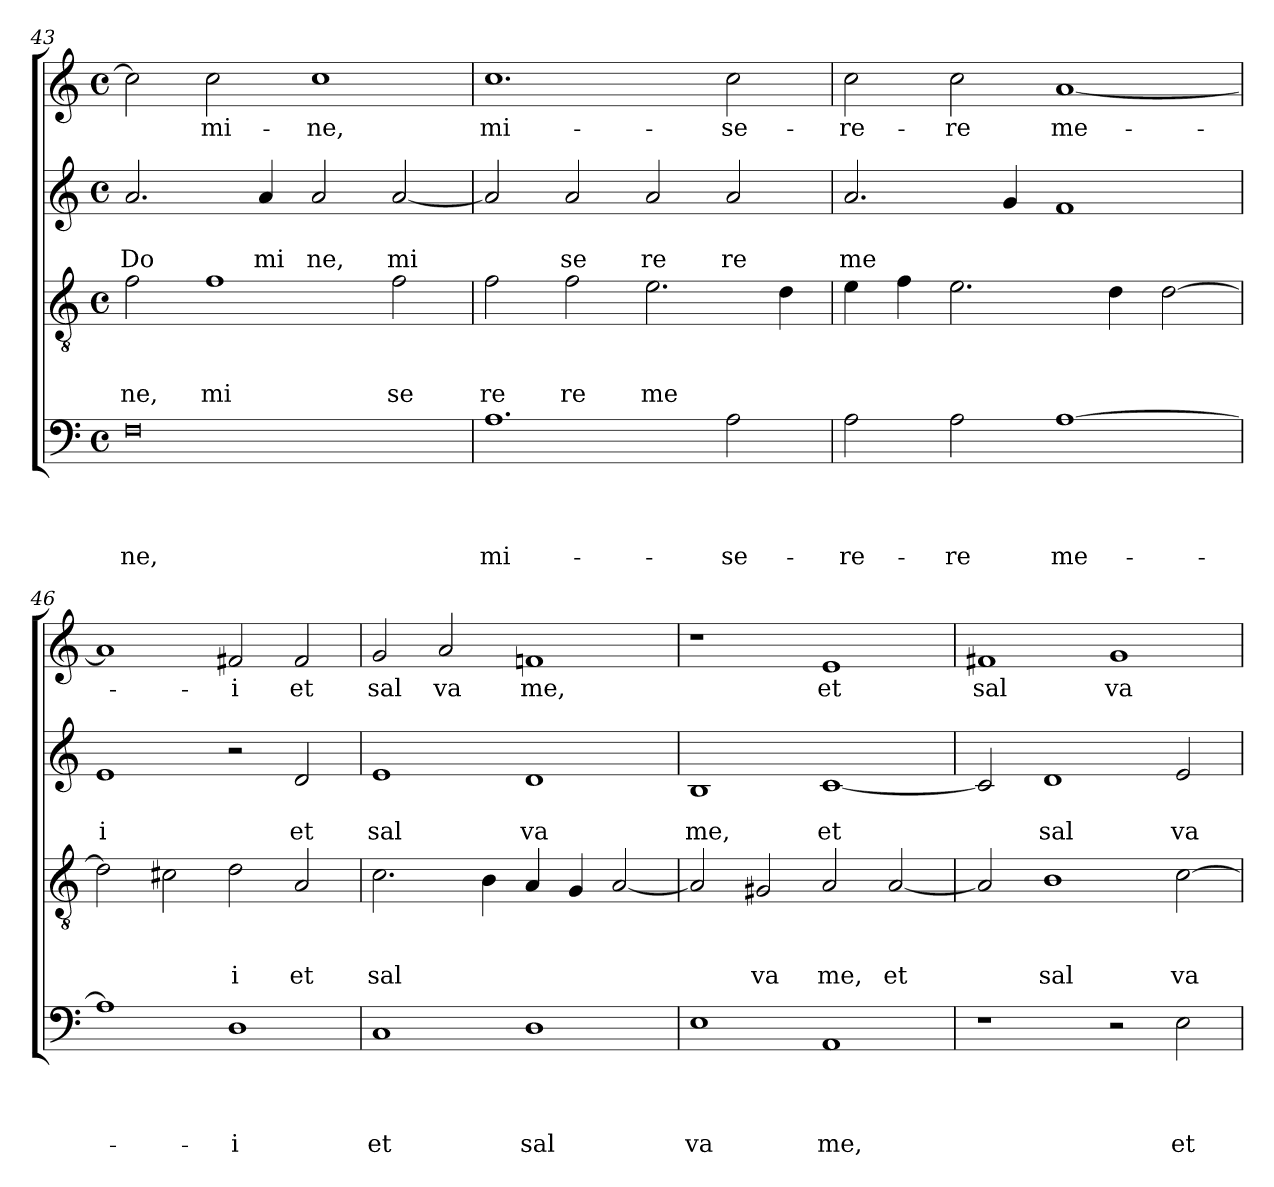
**kern	**text	**text	**text	**text	**kern	**text	**text	**text	**kern	**text	**text	**kern	**text
*part4	*part4	*part4	*part4	*part4	*part3	*part3	*part3	*part3	*part2	*part2	*part2	*part1	*part1
*staff4	*staff4	*staff4	*staff4	*staff4	*staff3	*staff3	*staff3	*staff3	*staff2	*staff2	*staff2	*staff1	*staff1
*clefF4	*	*	*	*	*clefGv2	*	*	*	*clefG2	*	*	*clefG2	*
*k[]	*	*	*	*	*k[]	*	*	*	*k[]	*	*	*k[]	*
*C:	*	*	*	*	*C:	*	*	*	*C:	*	*	*C:	*
*M4/4	*	*	*	*	*M4/4	*	*	*	*M4/4	*	*	*M4/4	*
*met(c)	*	*	*	*	*met(c)	*	*	*	*met(c)	*	*	*met(c)	*
=43	=43	=43	=43	=43	=43	=43	=43	=43	=43	=43	=43	=43	=43
!	!	!	!	!LO:LY:b	!	!	!	!LO:LY:b	!	!	!LO:LY:b	!	!
0F	.	.	.	-ne,	2f\	.	.	ne,	2.a/	.	Do	2cc\]	.
!	!	!	!	!	!	!	!	!LO:LY:b	!	!	!	!	!LO:LY:b
.	.	.	.	.	1f	.	.	mi	.	.	.	2cc\	-mi-
!	!	!	!	!	!	!	!	!	!	!	!LO:LY:b	!	!
.	.	.	.	.	.	.	.	.	4a/	.	mi	.	.
!	!	!	!	!	!	!	!	!	!	!	!LO:LY:b	!	!LO:LY:b
.	.	.	.	.	.	.	.	.	2a/	.	ne,	1cc	-ne,
!	!	!	!	!	!	!	!	!LO:LY:b	!	!	!LO:LY:b	!	!
.	.	.	.	.	2f\	.	.	se	[<2a/	.	mi	.	.
=44	=44	=44	=44	=44	=44	=44	=44	=44	=44	=44	=44	=44	=44
!	!	!	!	!LO:LY:b	!	!	!	!LO:LY:b	!	!	!	!	!LO:LY:b
1.A	.	.	.	mi-	2f\	.	.	re	2a/]	.	.	1.cc	mi-
!	!	!	!	!	!	!	!	!LO:LY:b	!	!	!LO:LY:b	!	!
.	.	.	.	.	2f\	.	.	re	2a/	.	se	.	.
!	!	!	!	!	!	!	!	!LO:LY:b	!	!	!LO:LY:b	!	!
.	.	.	.	.	2.e\	.	.	me	2a/	.	re	.	.
!	!	!	!	!LO:LY:b	!	!	!	!	!	!	!LO:LY:b	!	!LO:LY:b
2A\	.	.	.	-se-	.	.	.	.	2a/	.	re	2cc\	-se-
.	.	.	.	.	4d\	.	.	.	.	.	.	.	.
=45	=45	=45	=45	=45	=45	=45	=45	=45	=45	=45	=45	=45	=45
!	!	!	!	!LO:LY:b	!	!	!	!	!	!	!LO:LY:b	!	!LO:LY:b
2A\	.	.	.	-re-	4e\	.	.	.	2.a/	.	me	2cc\	-re-
.	.	.	.	.	4f\	.	.	.	.	.	.	.	.
!	!	!	!	!LO:LY:b	!	!	!	!	!	!	!	!	!LO:LY:b
2A\	.	.	.	-re	2.e\	.	.	.	.	.	.	2cc\	-re
.	.	.	.	.	.	.	.	.	4g/	.	.	.	.
!	!	!	!	!LO:LY:b	!	!	!	!	!	!	!	!	!LO:LY:b
[>1A	.	.	.	me-	.	.	.	.	1f	.	.	[<1a	me-
.	.	.	.	.	4d\	.	.	.	.	.	.	.	.
.	.	.	.	.	[>2d\	.	.	.	.	.	.	.	.
=46	=46	=46	=46	=46	=46	=46	=46	=46	=46	=46	=46	=46	=46
!	!	!	!	!	!	!	!	!	!	!	!LO:LY:b	!	!
1A]	.	.	.	.	2d\]	.	.	.	1e	.	i	1a]	.
.	.	.	.	.	2c#X\	.	.	.	.	.	.	.	.
!	!	!	!	!LO:LY:b	!	!	!	!LO:LY:b	!	!	!	!	!LO:LY:b
1D	.	.	.	-i	2d\	.	.	i	2r	.	.	2f#X/	-i
!	!	!	!	!	!	!	!	!LO:LY:b	!	!	!LO:LY:b	!	!LO:LY:b
.	.	.	.	.	2A/	.	.	et	2d/	.	et	2f#/	et
!!LO:PB:g=z
=47	=47	=47	=47	=47	=47	=47	=47	=47	=47	=47	=47	=47	=47
!	!	!	!	!LO:LY:b	!	!	!	!LO:LY:b	!	!	!LO:LY:b	!	!LO:LY:b
1C	.	.	.	et	2.c\	.	.	sal	1e	.	sal	2g/	sal
!	!	!	!	!	!	!	!	!	!	!	!	!	!LO:LY:b
.	.	.	.	.	.	.	.	.	.	.	.	2a/	va
.	.	.	.	.	4B\	.	.	.	.	.	.	.	.
!	!	!	!	!LO:LY:b	!	!	!	!	!	!	!LO:LY:b	!	!LO:LY:b
1D	.	.	.	sal	4A/	.	.	.	1d	.	va	1fn	me,
.	.	.	.	.	4G/	.	.	.	.	.	.	.	.
.	.	.	.	.	[<2A/	.	.	.	.	.	.	.	.
=48	=48	=48	=48	=48	=48	=48	=48	=48	=48	=48	=48	=48	=48
!	!	!	!	!LO:LY:b	!	!	!	!	!	!	!LO:LY:b	!	!
1E	.	.	.	va	2A/]	.	.	.	1B	.	me,	1r	.
!	!	!	!	!	!	!	!	!LO:LY:b	!	!	!	!	!
.	.	.	.	.	2G#X/	.	.	va	.	.	.	.	.
!	!	!	!	!LO:LY:b	!	!	!	!LO:LY:b	!	!	!LO:LY:b	!	!LO:LY:b
1AA	.	.	.	me,	2A/	.	.	me,	[<1c	.	et	1e	et
!	!	!	!	!	!	!	!	!LO:LY:b	!	!	!	!	!
.	.	.	.	.	[<2A/	.	.	et	.	.	.	.	.
=49	=49	=49	=49	=49	=49	=49	=49	=49	=49	=49	=49	=49	=49
!	!	!	!	!	!	!	!	!	!	!	!	!	!LO:LY:b
1r	.	.	.	.	2A/]	.	.	.	2c/]	.	.	1f#X	sal
!	!	!	!	!	!	!	!	!LO:LY:b	!	!	!LO:LY:b	!	!
.	.	.	.	.	1B	.	.	sal	1d	.	sal	.	.
!	!	!	!	!	!	!	!	!	!	!	!	!	!LO:LY:b
2r	.	.	.	.	.	.	.	.	.	.	.	1g	va
!	!	!	!	!LO:LY:b	!	!	!	!LO:LY:b	!	!	!LO:LY:b	!	!
2E\	.	.	.	et	[>2c\	.	.	va	2e/	.	va	.	.
=	=	=	=	=	=	=	=	=	=	=	=	=	=
*-	*-	*-	*-	*-	*-	*-	*-	*-	*-	*-	*-	*-	*-
